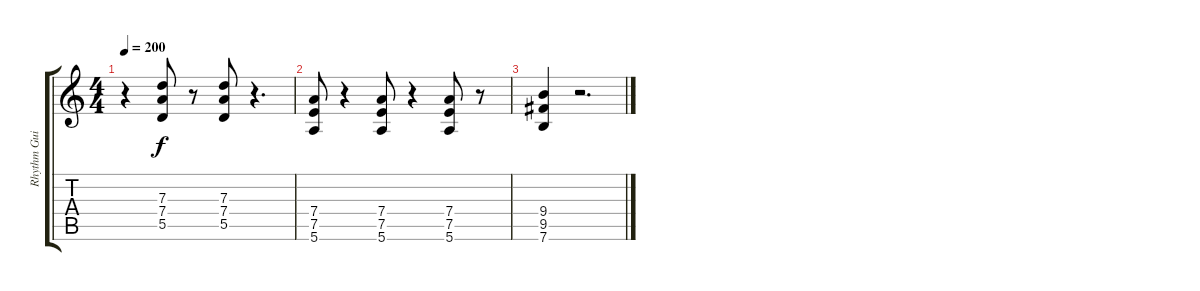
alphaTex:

\track ("Rhythm Guitar" "Rhythm Gui") {instrument overdrivenguitar}
\staff {score tabs}
\tuning (E4 B3 G3 D3 A2 E2) {hide}
\ts (4 4)
\tempo 200
\clef g2
\ks c
r.4{dy f} (7.3 7.4 5.5).8 r.8 (7.3 7.4 5.5).8 r.4{d} |
(7.4 7.5 5.6).8 r.4 (7.4 7.5 5.6).8 r.4 (7.4 7.5 5.6).8 r.8 |
(9.4 9.5 7.6).4 r.2{d}
